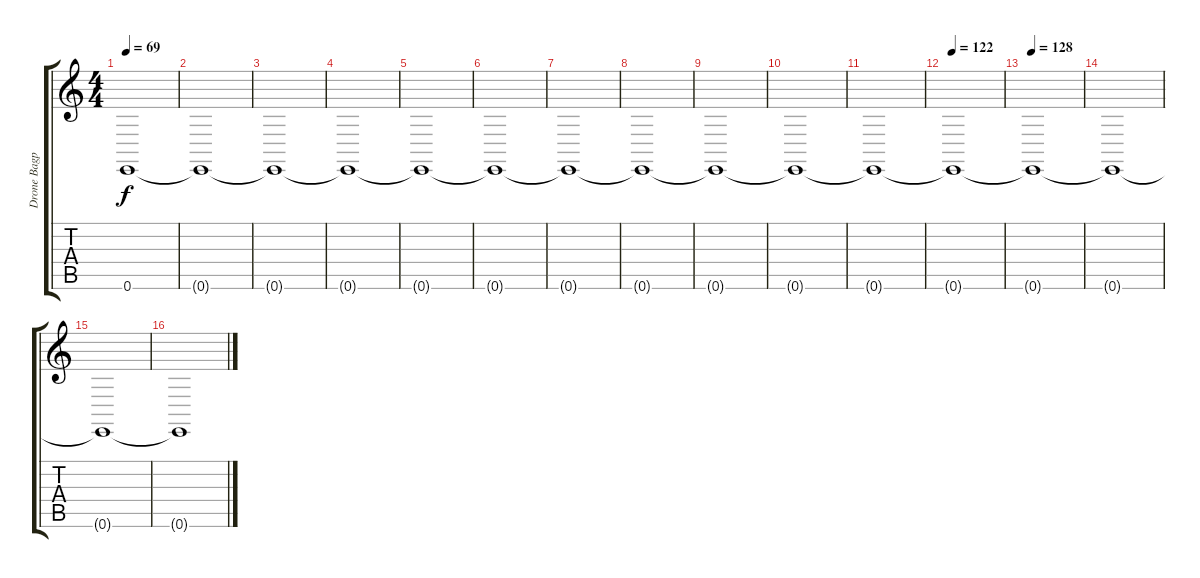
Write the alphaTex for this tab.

\track ("Drone Bagpipe" "Drone Bagp") {instrument bagpipe}
\staff {score tabs}
\tuning (E4 B3 G3 D3 A2 E2) {hide}
\ts (4 4)
\tempo 69
\clef g2
\ks c
0.6{t}.1{dy f} |
0.6{t}.1 |
0.6{t}.1 |
0.6{t}.1 |
0.6{t}.1 |
0.6{t}.1 |
0.6{t}.1 |
0.6{t}.1 |
0.6{t}.1 |
0.6{t}.1 |
0.6{t}.1 |
\tempo 122
0.6{t}.1 |
\tempo 128
0.6{t}.1 |
0.6{t}.1 |
0.6{t}.1 |
0.6{t}.1
